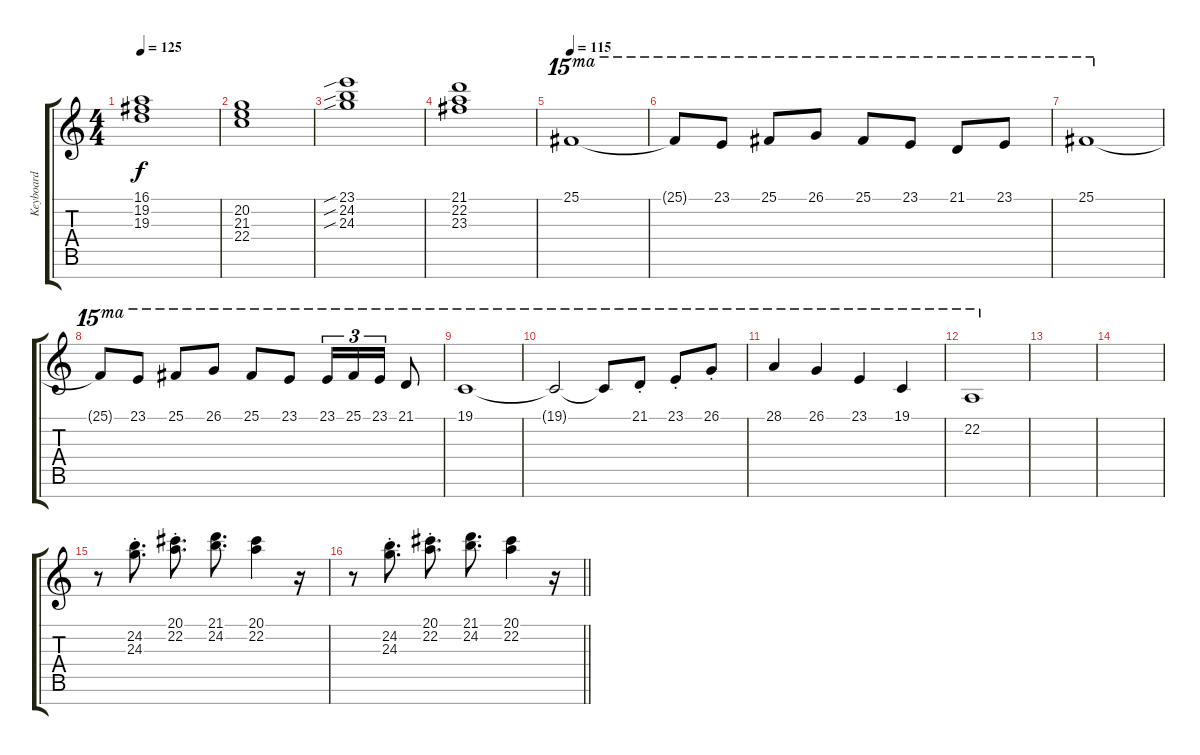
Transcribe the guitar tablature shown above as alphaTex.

\track ("Keyboard" "Keyboard") {instrument rockorgan}
\staff {score tabs}
\tuning (F4 B3 G3 D3 A2 E2 B1) {hide}
\ts (4 4)
\tempo 125
\clef g2
\ks c
(16.1 19.2 19.3).1{dy f} |
(20.2 21.3 22.4).1 |
(23.1{sib} 24.2{sib} 24.3{sib}).1 |
(21.1 22.2 23.3).1 |
\tempo 115
25.1.1{ot 15ma} |
25.1{t}.8{ot 15ma} 23.1.8{ot 15ma} 25.1.8{ot 15ma} 26.1.8{ot 15ma} 25.1.8{ot 15ma} 23.1.8{ot 15ma} 21.1.8{ot 15ma} 23.1.8{ot 15ma} |
25.1.1{ot 15ma} |
25.1{t}.8{ot 15ma} 23.1.8{ot 15ma} 25.1.8{ot 15ma} 26.1.8{ot 15ma} 25.1.8{ot 15ma} 23.1.8{ot 15ma} 23.1.16{tu (3 2) ot 15ma} 25.1.16{tu (3 2) ot 15ma} 23.1.16{tu (3 2) ot 15ma} 21.1.8{ot 15ma} |
19.1.1{ot 15ma} |
19.1{t}.2{ot 15ma} 19.1{t}.8{ot 15ma} 21.1{st}.8{ot 15ma} 23.1{st}.8{ot 15ma} 26.1{st}.8{ot 15ma} |
28.1.4{ot 15ma} 26.1.4{ot 15ma} 23.1.4{ot 15ma} 19.1.4{ot 15ma} |
22.2.1{ot 15ma} |
|
|
r.8 (24.2{st} 24.3{st}).8{d} (20.1{st} 22.2{st}).8{d} (21.1 24.2).8{d} (20.1 22.2).4 r.16 |
\barLineRight lightlight
r.8 (24.2{st} 24.3{st}).8{d} (20.1{st} 22.2{st}).8{d} (21.1 24.2).8{d} (20.1 22.2).4 r.16
